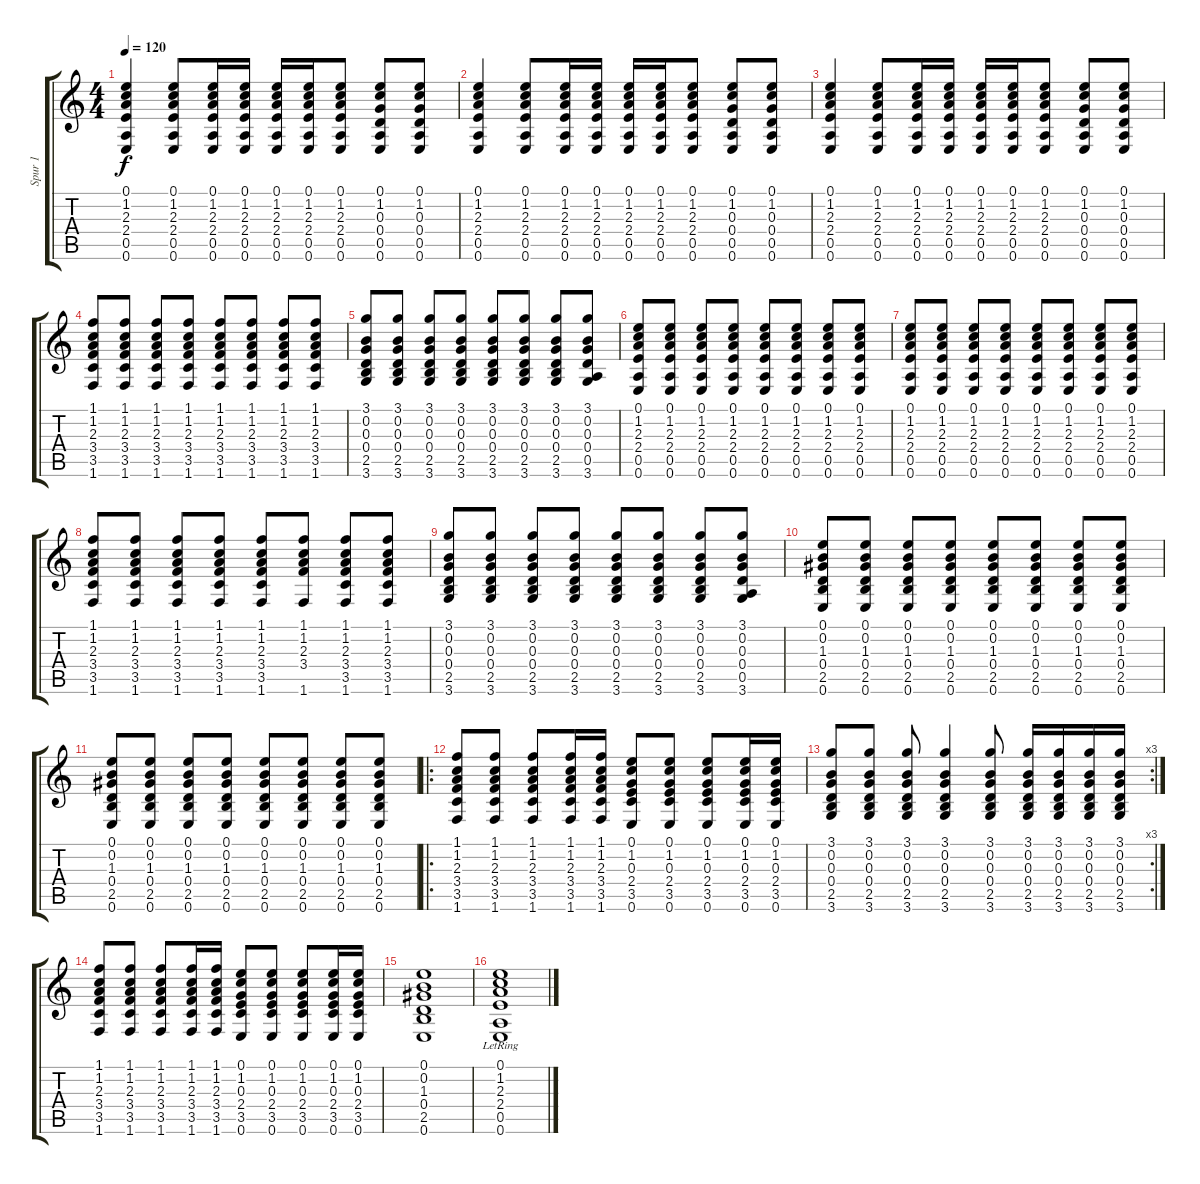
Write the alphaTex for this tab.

\track ("Spur 1" "Spur 1") {instrument distortionguitar}
\staff {score tabs}
\tuning (E4 B3 G3 D3 A2 E2) {hide}
\ts (4 4)
\tempo 120
\clef g2
\ks c
(0.1 1.2 2.3 2.4 0.5 0.6).4{dy f} (0.1 1.2 2.3 2.4 0.5 0.6).8 (0.1 1.2 2.3 2.4 0.5 0.6).16 (0.1 1.2 2.3 2.4 0.5 0.6).16 (0.1 1.2 2.3 2.4 0.5 0.6).16 (0.1 1.2 2.3 2.4 0.5 0.6).16 (0.1 1.2 2.3 2.4 0.5 0.6).8 (0.1 1.2 0.3 0.4 0.5 0.6).8 (0.1 1.2 0.3 0.4 0.5 0.6).8 |
(0.1 1.2 2.3 2.4 0.5 0.6).4 (0.1 1.2 2.3 2.4 0.5 0.6).8 (0.1 1.2 2.3 2.4 0.5 0.6).16 (0.1 1.2 2.3 2.4 0.5 0.6).16 (0.1 1.2 2.3 2.4 0.5 0.6).16 (0.1 1.2 2.3 2.4 0.5 0.6).16 (0.1 1.2 2.3 2.4 0.5 0.6).8 (0.1 1.2 0.3 0.4 0.5 0.6).8 (0.1 1.2 0.3 0.4 0.5 0.6).8 |
(0.1 1.2 2.3 2.4 0.5 0.6).4 (0.1 1.2 2.3 2.4 0.5 0.6).8 (0.1 1.2 2.3 2.4 0.5 0.6).16 (0.1 1.2 2.3 2.4 0.5 0.6).16 (0.1 1.2 2.3 2.4 0.5 0.6).16 (0.1 1.2 2.3 2.4 0.5 0.6).16 (0.1 1.2 2.3 2.4 0.5 0.6).8 (0.1 1.2 0.3 0.4 0.5 0.6).8 (0.1 1.2 0.3 0.4 0.5 0.6).8 |
(1.1 1.2 2.3 3.4 3.5 1.6).8 (1.1 1.2 2.3 3.4 3.5 1.6).8 (1.1 1.2 2.3 3.4 3.5 1.6).8 (1.1 1.2 2.3 3.4 3.5 1.6).8 (1.1 1.2 2.3 3.4 3.5 1.6).8 (1.1 1.2 2.3 3.4 3.5 1.6).8 (1.1 1.2 2.3 3.4 3.5 1.6).8 (1.1 1.2 2.3 3.4 3.5 1.6).8 |
(3.1 0.2 0.3 0.4 2.5 3.6).8 (3.1 0.2 0.3 0.4 2.5 3.6).8 (3.1 0.2 0.3 0.4 2.5 3.6).8 (3.1 0.2 0.3 0.4 2.5 3.6).8 (3.1 0.2 0.3 0.4 2.5 3.6).8 (3.1 0.2 0.3 0.4 2.5 3.6).8 (3.1 0.2 0.3 0.4 2.5 3.6).8 (3.1 0.2 0.3 0.4 0.5 3.6).8 |
(0.1 1.2 2.3 2.4 0.5 0.6).8 (0.1 1.2 2.3 2.4 0.5 0.6).8 (0.1 1.2 2.3 2.4 0.5 0.6).8 (0.1 1.2 2.3 2.4 0.5 0.6).8 (0.1 1.2 2.3 2.4 0.5 0.6).8 (0.1 1.2 2.3 2.4 0.5 0.6).8 (0.1 1.2 2.3 2.4 0.5 0.6).8 (0.1 1.2 2.3 2.4 0.5 0.6).8 |
(0.1 1.2 2.3 2.4 0.5 0.6).8 (0.1 1.2 2.3 2.4 0.5 0.6).8 (0.1 1.2 2.3 2.4 0.5 0.6).8 (0.1 1.2 2.3 2.4 0.5 0.6).8 (0.1 1.2 2.3 2.4 0.5 0.6).8 (0.1 1.2 2.3 2.4 0.5 0.6).8 (0.1 1.2 2.3 2.4 0.5 0.6).8 (0.1 1.2 2.3 2.4 0.5 0.6).8 |
(1.1 1.2 2.3 3.4 3.5 1.6).8 (1.1 1.2 2.3 3.4 3.5 1.6).8 (1.1 1.2 2.3 3.4 3.5 1.6).8 (1.1 1.2 2.3 3.4 3.5 1.6).8 (1.1 1.2 2.3 3.4 3.5 1.6).8 (1.1 1.2 2.3 3.4 1.6).8 (1.1 1.2 2.3 3.4 3.5 1.6).8 (1.1 1.2 2.3 3.4 3.5 1.6).8 |
(3.1 0.2 0.3 0.4 2.5 3.6).8 (3.1 0.2 0.3 0.4 2.5 3.6).8 (3.1 0.2 0.3 0.4 2.5 3.6).8 (3.1 0.2 0.3 0.4 2.5 3.6).8 (3.1 0.2 0.3 0.4 2.5 3.6).8 (3.1 0.2 0.3 0.4 2.5 3.6).8 (3.1 0.2 0.3 0.4 2.5 3.6).8 (3.1 0.2 0.3 0.4 0.5 3.6).8 |
(0.1 0.2 1.3 0.4 2.5 0.6).8 (0.1 0.2 1.3 0.4 2.5 0.6).8 (0.1 0.2 1.3 0.4 2.5 0.6).8 (0.1 0.2 1.3 0.4 2.5 0.6).8 (0.1 0.2 1.3 0.4 2.5 0.6).8 (0.1 0.2 1.3 0.4 2.5 0.6).8 (0.1 0.2 1.3 0.4 2.5 0.6).8 (0.1 0.2 1.3 0.4 2.5 0.6).8 |
(0.1 0.2 1.3 0.4 2.5 0.6).8 (0.1 0.2 1.3 0.4 2.5 0.6).8 (0.1 0.2 1.3 0.4 2.5 0.6).8 (0.1 0.2 1.3 0.4 2.5 0.6).8 (0.1 0.2 1.3 0.4 2.5 0.6).8 (0.1 0.2 1.3 0.4 2.5 0.6).8 (0.1 0.2 1.3 0.4 2.5 0.6).8 (0.1 0.2 1.3 0.4 2.5 0.6).8 |
\ro
(1.1 1.2 2.3 3.4 3.5 1.6).8 (1.1 1.2 2.3 3.4 3.5 1.6).8 (1.1 1.2 2.3 3.4 3.5 1.6).8 (1.1 1.2 2.3 3.4 3.5 1.6).16 (1.1 1.2 2.3 3.4 3.5 1.6).16 (0.1 1.2 0.3 2.4 3.5 0.6).8 (0.1 1.2 0.3 2.4 3.5 0.6).8 (0.1 1.2 0.3 2.4 3.5 0.6).8 (0.1 1.2 0.3 2.4 3.5 0.6).16 (0.1 1.2 0.3 2.4 3.5 0.6).16 |
\rc 3
(3.1 0.2 0.3 0.4 2.5 3.6).8 (3.1 0.2 0.3 0.4 2.5 3.6).8 (3.1 0.2 0.3 0.4 2.5 3.6).8 (3.1 0.2 0.3 0.4 2.5 3.6).4 (3.1 0.2 0.3 0.4 2.5 3.6).8 (3.1 0.2 0.3 0.4 2.5 3.6).16 (3.1 0.2 0.3 0.4 2.5 3.6).16 (3.1 0.2 0.3 0.4 2.5 3.6).16 (3.1 0.2 0.3 0.4 2.5 3.6).16 |
(1.1 1.2 2.3 3.4 3.5 1.6).8 (1.1 1.2 2.3 3.4 3.5 1.6).8 (1.1 1.2 2.3 3.4 3.5 1.6).8 (1.1 1.2 2.3 3.4 3.5 1.6).16 (1.1 1.2 2.3 3.4 3.5 1.6).16 (0.1 1.2 0.3 2.4 3.5 0.6).8 (0.1 1.2 0.3 2.4 3.5 0.6).8 (0.1 1.2 0.3 2.4 3.5 0.6).8 (0.1 1.2 0.3 2.4 3.5 0.6).16 (0.1 1.2 0.3 2.4 3.5 0.6).16 |
(0.1 0.2 1.3 0.4 2.5 0.6).1 |
(0.1{lr} 1.2{lr} 2.3{lr} 2.4{lr} 0.5{lr} 0.6{lr}).1
